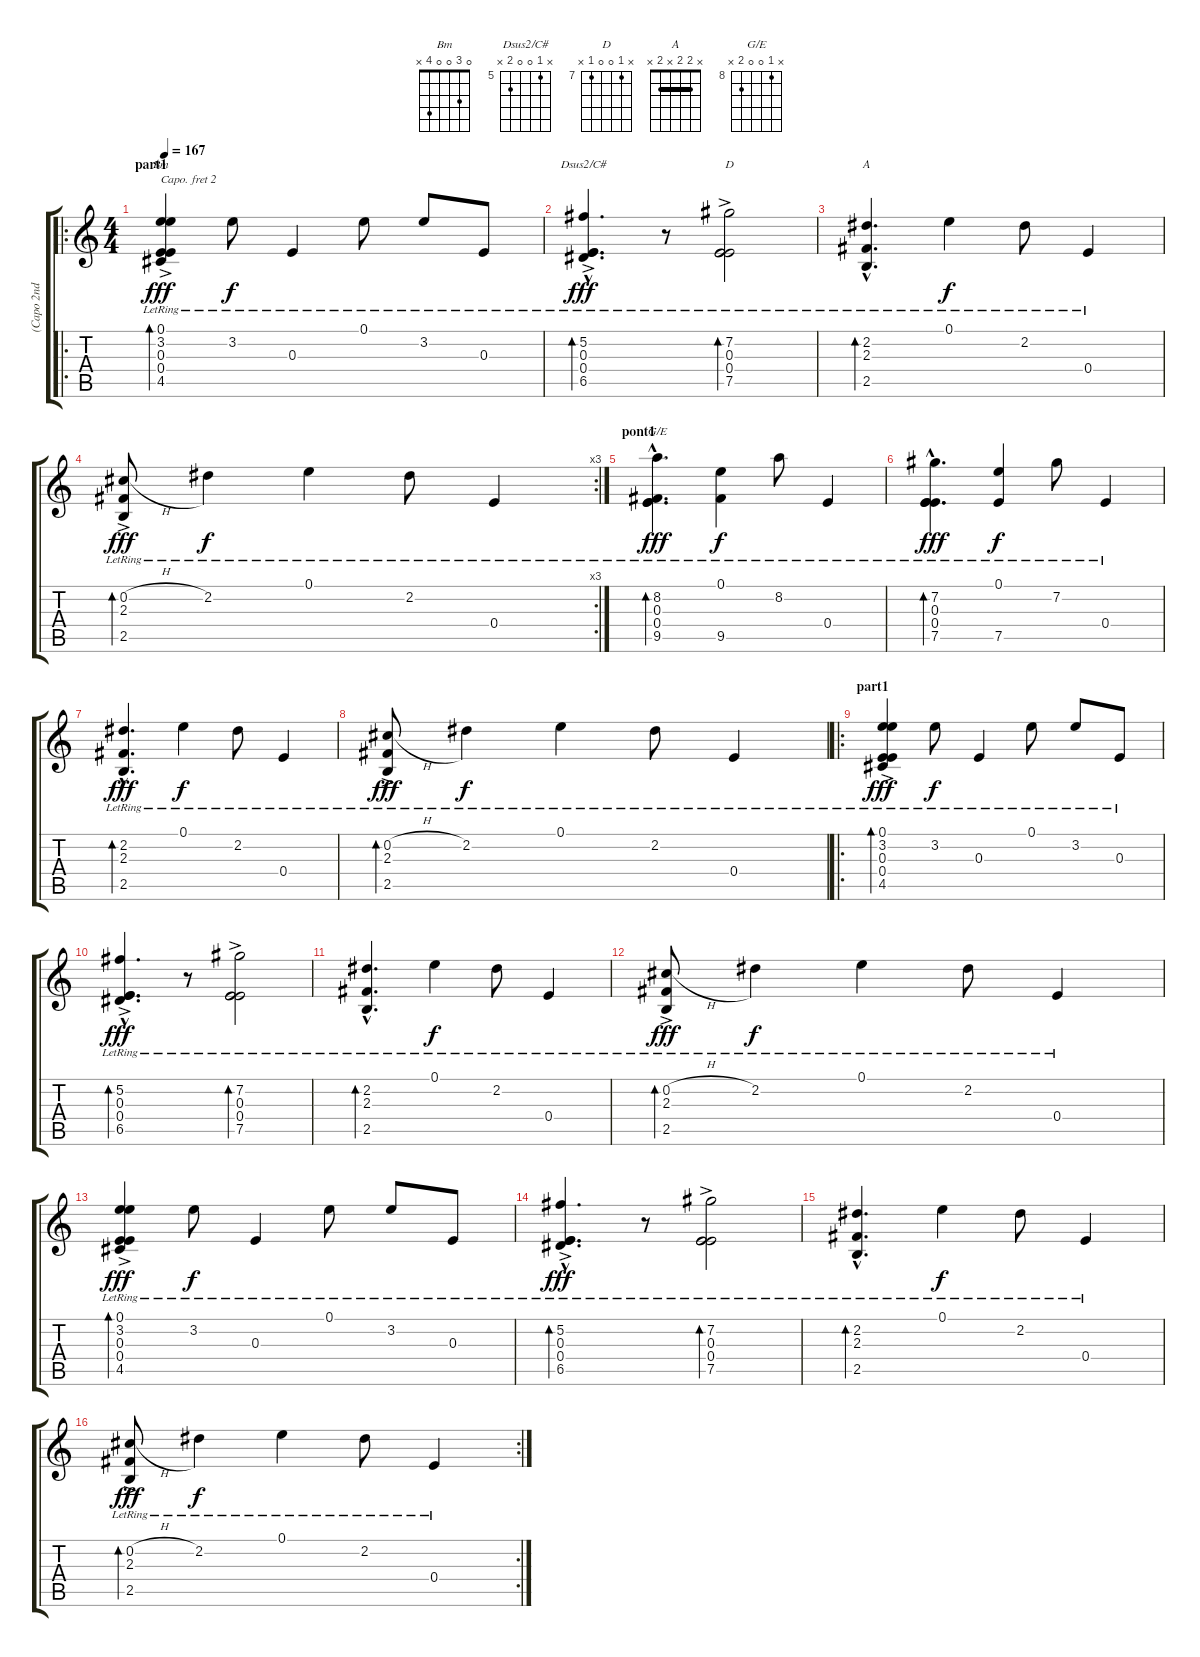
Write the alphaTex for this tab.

\track ("(Capo 2nd Fret) Acoustic Tuning - F#, G," "(Capo 2nd ") {instrument acousticguitarsteel}
\staff {score tabs}
\capo 2
\tuning (D4 B3 D3 D3 G2 Gb2) {hide}
\chord ("Bm" 0 3 0 0 4 x)
\chord ("Dsus2/C#" x 5 0 0 6 x) {firstfret 5}
\chord ("D" x 7 0 0 7 x) {firstfret 7}
\chord ("A" x 2 2 x 2 x) {barre 2}
\chord ("G/E" x 8 0 0 9 x) {firstfret 8}
\ro
\ts (4 4)
\section ("" "part1")
\tempo 167
\clef g2
\ks c
(0.1{lr} 3.2{lr} 0.3{lr} 0.4{lr} 4.5{ac lr}).4{bd 240 ch "Bm" dy fff instrument acousticguitarsteel} 3.2{lr}.8{dy f} 0.3{lr}.4 0.1{lr}.8 3.2{lr}.8 0.3{lr}.8 |
(5.2{ac lr} 0.3{hac lr} 0.4{hac lr} 6.5{hac lr}).4{d bd 240 ch "Dsus2/C#" dy fff} r.8 (7.2{ac lr} 0.3{lr} 0.4{lr} 7.5{ac lr}).2{bd 240 ch "D"} |
(2.2{hac lr} 2.3{hac lr} 2.5{hac lr}).4{d bd 240 ch "A"} 0.1{lr}.4{dy f} 2.2{lr}.8 0.4{lr}.4 |
\rc 3
(0.2{h ac} 2.3{lr} 2.5{ac lr}).8{bd 240 dy fff} 2.2{lr}.4{dy f} 0.1{lr}.4 2.2{lr}.8 0.4{lr}.4 |
\section ("" "pont1")
(8.2{hac lr} 0.3{hac lr} 0.4{hac lr} 9.5{hac lr}).4{d bd 240 ch "G/E" dy fff} (0.1{lr} 9.5{lr}).4{dy f} 8.2{lr}.8 0.4{lr}.4 |
(7.2{hac lr} 0.3{hac lr} 0.4{hac lr} 7.5{hac lr}).4{d bd 120 dy fff} (0.1{lr} 7.5{lr}).4{dy f} 7.2{lr}.8 0.4{lr}.4 |
(2.2{hac lr} 2.3{hac lr} 2.5{hac lr}).4{d bd 240 dy fff} 0.1{lr}.4{dy f} 2.2{lr}.8 0.4{lr}.4 |
(0.2{h ac} 2.3{lr} 2.5{ac lr}).8{bd 240 dy fff} 2.2{lr}.4{dy f} 0.1{lr}.4 2.2{lr}.8 0.4{lr}.4 |
\ro
\section ("" "part1")
(0.1{lr} 3.2 0.3{lr} 0.4{lr} 4.5{ac lr}).4{bd 240 dy fff} 3.2{lr}.8{dy f} 0.3{lr}.4 0.1{lr}.8 3.2{lr}.8 0.3{lr}.8 |
(5.2{ac lr} 0.3{hac lr} 0.4{hac lr} 6.5{hac lr}).4{d bd 240 dy fff} r.8 (7.2{ac lr} 0.3{lr} 0.4{lr} 7.5{ac lr}).2{bd 240} |
(2.2{hac lr} 2.3{hac lr} 2.5{hac lr}).4{d bd 240} 0.1{lr}.4{dy f} 2.2{lr}.8 0.4{lr}.4 |
(0.2{h ac} 2.3{lr} 2.5{ac lr}).8{bd 240 dy fff} 2.2{lr}.4{dy f} 0.1{lr}.4 2.2{lr}.8 0.4{lr}.4 |
(0.1{lr} 3.2 0.3{lr} 0.4{lr} 4.5{ac lr}).4{bd 240 dy fff} 3.2{lr}.8{dy f} 0.3{lr}.4 0.1{lr}.8 3.2{lr}.8 0.3{lr}.8 |
(5.2{ac lr} 0.3{hac lr} 0.4{hac lr} 6.5{hac lr}).4{d bd 240 dy fff} r.8 (7.2{ac lr} 0.3{lr} 0.4{lr} 7.5{ac lr}).2{bd 240} |
(2.2{hac lr} 2.3{hac lr} 2.5{hac lr}).4{d bd 240} 0.1{lr}.4{dy f} 2.2{lr}.8 0.4{lr}.4 |
\rc 2
(0.2{h ac} 2.3{lr} 2.5{ac lr}).8{bd 240 dy fff} 2.2{lr}.4{dy f} 0.1{lr}.4 2.2{lr}.8 0.4{lr}.4
